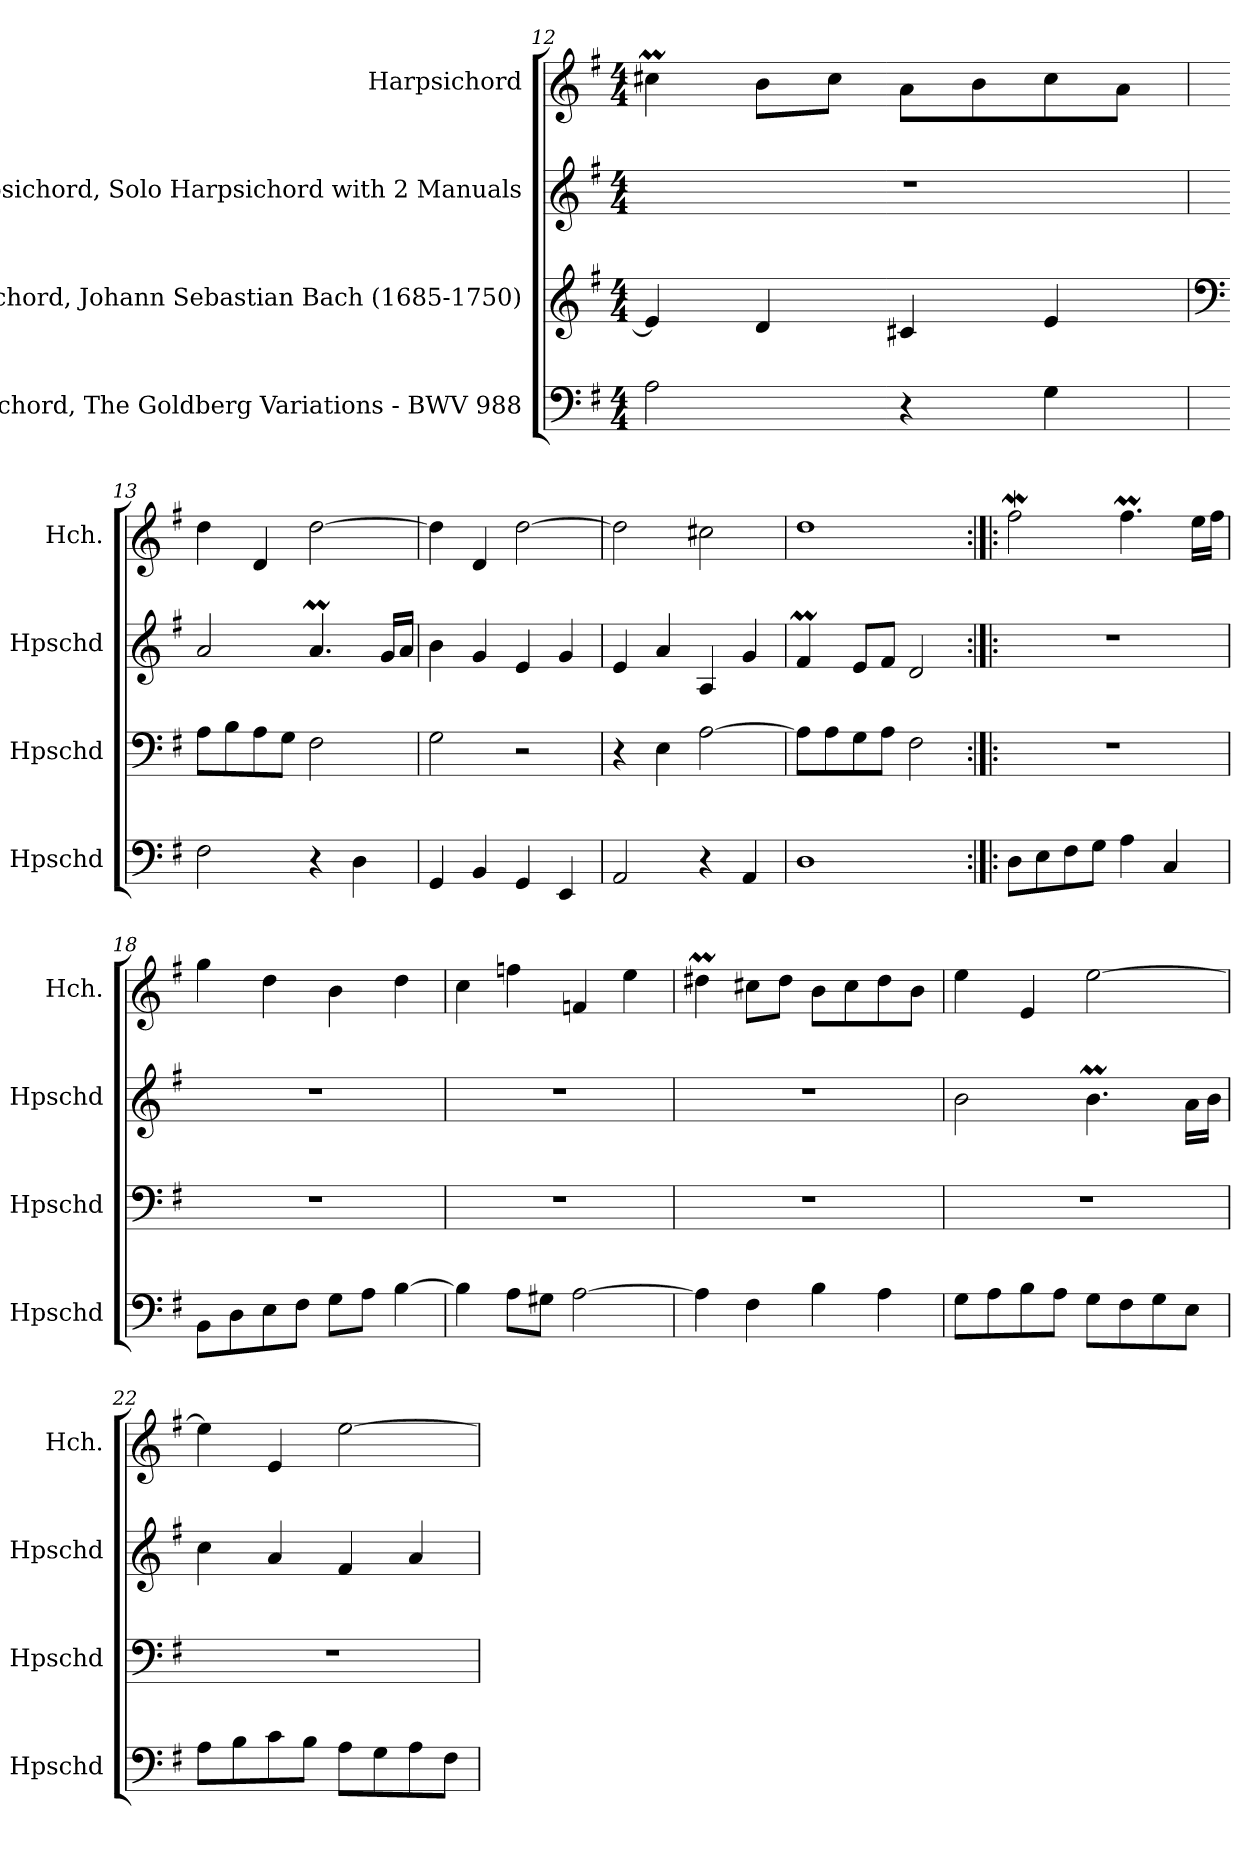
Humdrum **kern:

**kern	**kern	**kern	**kern
*part4	*part3	*part2	*part1
*staff4	*staff3	*staff2	*staff1
*I"Harpsichord, The Goldberg Variations - BWV 988	*I"Harpsichord, Johann Sebastian Bach  (1685-1750)	*I"Harpsichord, Solo Harpsichord with 2 Manuals	*I"Harpsichord
*I'Hpschd	*I'Hpschd	*I'Hpschd	*I'Hch.
!!LO:LB:g=z
*clefF4	*clefG2	*clefG2	*clefG2
*k[f#]	*k[f#]	*k[f#]	*k[f#]
*M4/4	*M4/4	*M4/4	*M4/4
=12	=12	=12	=12
2A\	4e/]	1r	4cc#Xm\
.	4d/	.	8b\L
.	.	.	8cc#\J
4r	4c#X/	.	8a\L
.	.	.	8b\
4G\	4e/	.	8cc#\
.	.	.	8a\J
=13	=13	=13	=13
*	*clefF4	*	*
2F#\	8A\L	2a/	4dd\
.	8B\	.	.
.	8A\	.	4d/
.	8G\J	.	.
4r	2F#\	4.aM/	[2dd\
4D\	.	.	.
.	.	16g/LL	.
.	.	16a/JJ	.
=14	=14	=14	=14
4GG/	2G\	4b\	4dd\]
4BB/	.	4g/	4d/
4GG/	2r	4e/	[2dd\
4EE/	.	4g/	.
=15	=15	=15	=15
2AA/	4r	4e/	2dd\]
.	4E\	4a/	.
4r	[2A\	4A/	2cc#X\
4AA/	.	4g/	.
=16	=16	=16	=16
1D	8A\L]	4f#m/	1dd
.	8A\	.	.
.	8G\	8e/L	.
.	8A\J	8f#/J	.
.	2F#\	2d/	.
=17:|!|:	=17:|!|:	=17:|!|:	=17:|!|:
8D\L	1r	1r	2ff#W\
8E\	.	.	.
8F#\	.	.	.
8G\J	.	.	.
4A\	.	.	4.ff#m\
4C/	.	.	.
.	.	.	16ee\LL
.	.	.	16ff#\JJ
!!LO:PB:g=z
=18	=18	=18	=18
8BB\L	1r	1r	4gg\
8D\	.	.	.
8E\	.	.	4dd\
8F#\J	.	.	.
8G\L	.	.	4b\
8A\J	.	.	.
[4B\	.	.	4dd\
=19	=19	=19	=19
4B\]	1r	1r	4cc\
8A\L	.	.	4ffn\
8G#X\J	.	.	.
[2A\	.	.	4fn/
.	.	.	4ee\
=20	=20	=20	=20
4A\]	1r	1r	4dd#Xm\
4F#\	.	.	8cc#X\L
.	.	.	8dd#\J
4B\	.	.	8b\L
.	.	.	8cc#\
4A\	.	.	8dd#\
.	.	.	8b\J
=21	=21	=21	=21
8G\L	1r	2b\	4ee\
8A\	.	.	.
8B\	.	.	4e/
8A\J	.	.	.
8G\L	.	4.bm\	[2ee\
8F#\	.	.	.
8G\	.	.	.
8E\J	.	16a\LL	.
.	.	16b\JJ	.
=22	=22	=22	=22
8A\L	1r	4cc\	4ee\]
8B\	.	.	.
8c\	.	4a/	4e/
8B\J	.	.	.
8A\L	.	4f#/	[2ee\
8G\	.	.	.
8A\	.	4a/	.
8F#\J	.	.	.
=	=	=	=
*-	*-	*-	*-
